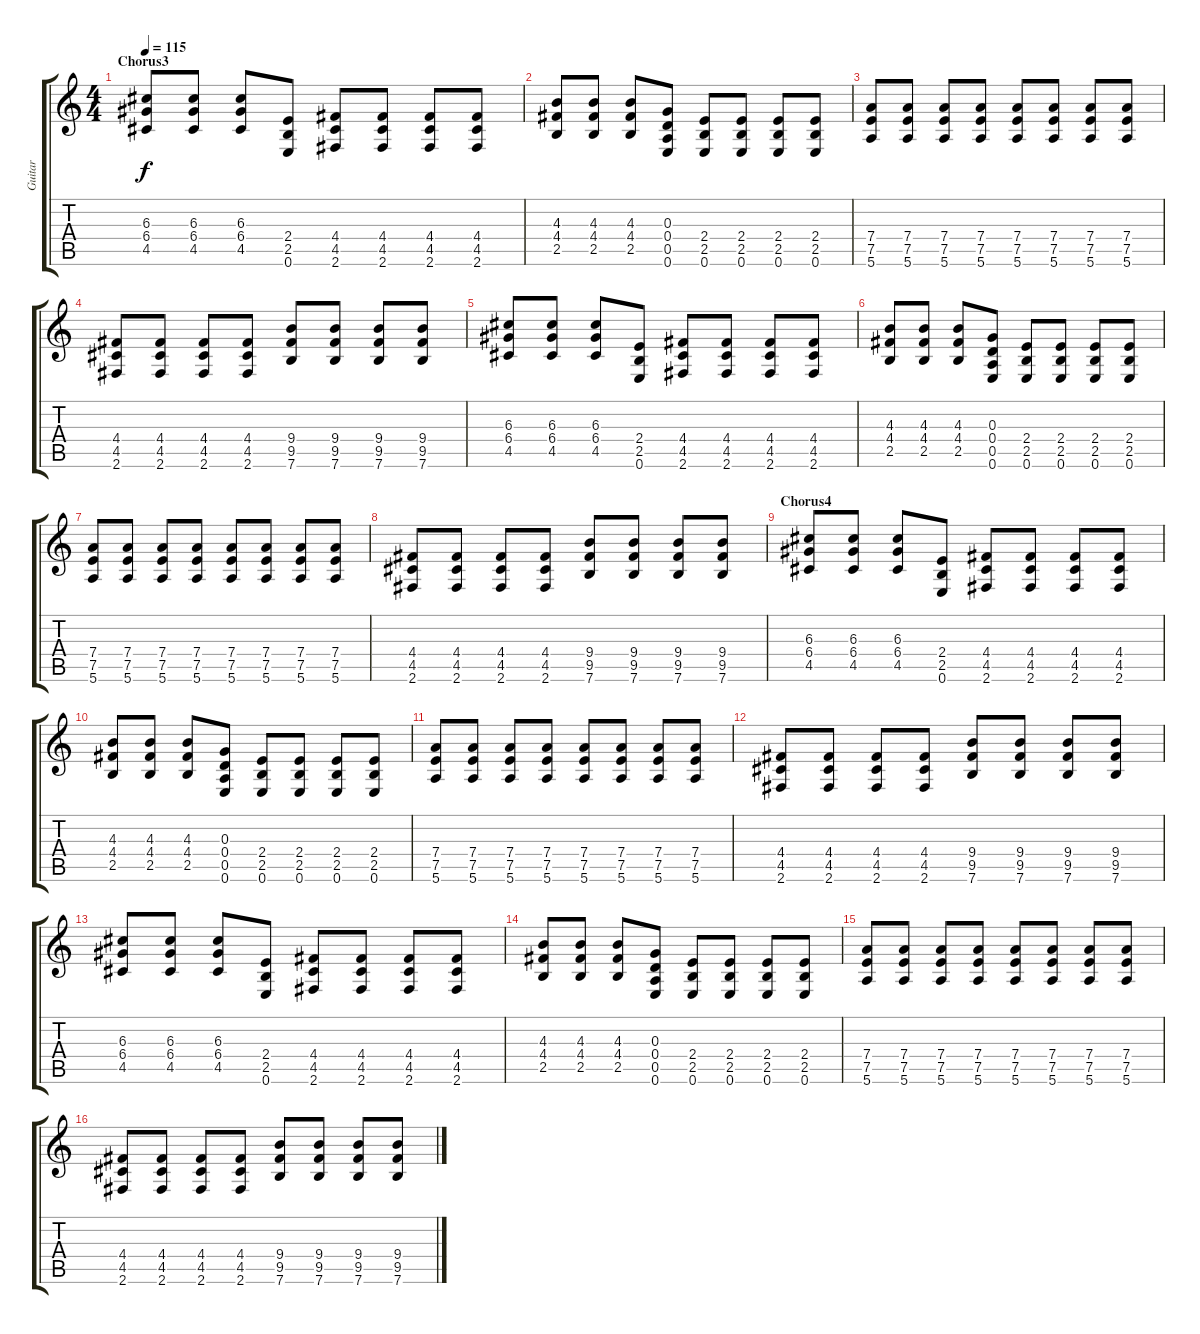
\track ("Guitar" "Guitar") {instrument distortionguitar}
\staff {score tabs}
\tuning (E4 B3 G3 D3 A2 E2) {hide}
\ts (4 4)
\section ("" "Chorus3")
\tempo 115
\clef g2
\ks c
(6.3 6.4 4.5).8{dy f} (6.3 6.4 4.5).8 (6.3 6.4 4.5).8 (2.4 2.5 0.6).8 (4.4 4.5 2.6).8 (4.4 4.5 2.6).8 (4.4 4.5 2.6).8 (4.4 4.5 2.6).8 |
(4.3 4.4 2.5).8 (4.3 4.4 2.5).8 (4.3 4.4 2.5).8 (0.3 0.4 0.5 0.6).8 (2.4 2.5 0.6).8 (2.4 2.5 0.6).8 (2.4 2.5 0.6).8 (2.4 2.5 0.6).8 |
(7.4 7.5 5.6).8 (7.4 7.5 5.6).8 (7.4 7.5 5.6).8 (7.4 7.5 5.6).8 (7.4 7.5 5.6).8 (7.4 7.5 5.6).8 (7.4 7.5 5.6).8 (7.4 7.5 5.6).8 |
(4.4 4.5 2.6).8 (4.4 4.5 2.6).8 (4.4 4.5 2.6).8 (4.4 4.5 2.6).8 (9.4 9.5 7.6).8 (9.4 9.5 7.6).8 (9.4 9.5 7.6).8 (9.4 9.5 7.6).8 |
(6.3 6.4 4.5).8 (6.3 6.4 4.5).8 (6.3 6.4 4.5).8 (2.4 2.5 0.6).8 (4.4 4.5 2.6).8 (4.4 4.5 2.6).8 (4.4 4.5 2.6).8 (4.4 4.5 2.6).8 |
(4.3 4.4 2.5).8 (4.3 4.4 2.5).8 (4.3 4.4 2.5).8 (0.3 0.4 0.5 0.6).8 (2.4 2.5 0.6).8 (2.4 2.5 0.6).8 (2.4 2.5 0.6).8 (2.4 2.5 0.6).8 |
(7.4 7.5 5.6).8 (7.4 7.5 5.6).8 (7.4 7.5 5.6).8 (7.4 7.5 5.6).8 (7.4 7.5 5.6).8 (7.4 7.5 5.6).8 (7.4 7.5 5.6).8 (7.4 7.5 5.6).8 |
(4.4 4.5 2.6).8 (4.4 4.5 2.6).8 (4.4 4.5 2.6).8 (4.4 4.5 2.6).8 (9.4 9.5 7.6).8 (9.4 9.5 7.6).8 (9.4 9.5 7.6).8 (9.4 9.5 7.6).8 |
\section ("" "Chorus4")
(6.3 6.4 4.5).8 (6.3 6.4 4.5).8 (6.3 6.4 4.5).8 (2.4 2.5 0.6).8 (4.4 4.5 2.6).8 (4.4 4.5 2.6).8 (4.4 4.5 2.6).8 (4.4 4.5 2.6).8 |
(4.3 4.4 2.5).8 (4.3 4.4 2.5).8 (4.3 4.4 2.5).8 (0.3 0.4 0.5 0.6).8 (2.4 2.5 0.6).8 (2.4 2.5 0.6).8 (2.4 2.5 0.6).8 (2.4 2.5 0.6).8 |
(7.4 7.5 5.6).8 (7.4 7.5 5.6).8 (7.4 7.5 5.6).8 (7.4 7.5 5.6).8 (7.4 7.5 5.6).8 (7.4 7.5 5.6).8 (7.4 7.5 5.6).8 (7.4 7.5 5.6).8 |
(4.4 4.5 2.6).8 (4.4 4.5 2.6).8 (4.4 4.5 2.6).8 (4.4 4.5 2.6).8 (9.4 9.5 7.6).8 (9.4 9.5 7.6).8 (9.4 9.5 7.6).8 (9.4 9.5 7.6).8 |
(6.3 6.4 4.5).8 (6.3 6.4 4.5).8 (6.3 6.4 4.5).8 (2.4 2.5 0.6).8 (4.4 4.5 2.6).8 (4.4 4.5 2.6).8 (4.4 4.5 2.6).8 (4.4 4.5 2.6).8 |
(4.3 4.4 2.5).8 (4.3 4.4 2.5).8 (4.3 4.4 2.5).8 (0.3 0.4 0.5 0.6).8 (2.4 2.5 0.6).8 (2.4 2.5 0.6).8 (2.4 2.5 0.6).8 (2.4 2.5 0.6).8 |
(7.4 7.5 5.6).8 (7.4 7.5 5.6).8 (7.4 7.5 5.6).8 (7.4 7.5 5.6).8 (7.4 7.5 5.6).8 (7.4 7.5 5.6).8 (7.4 7.5 5.6).8 (7.4 7.5 5.6).8 |
(4.4 4.5 2.6).8 (4.4 4.5 2.6).8 (4.4 4.5 2.6).8 (4.4 4.5 2.6).8 (9.4 9.5 7.6).8 (9.4 9.5 7.6).8 (9.4 9.5 7.6).8 (9.4 9.5 7.6).8
